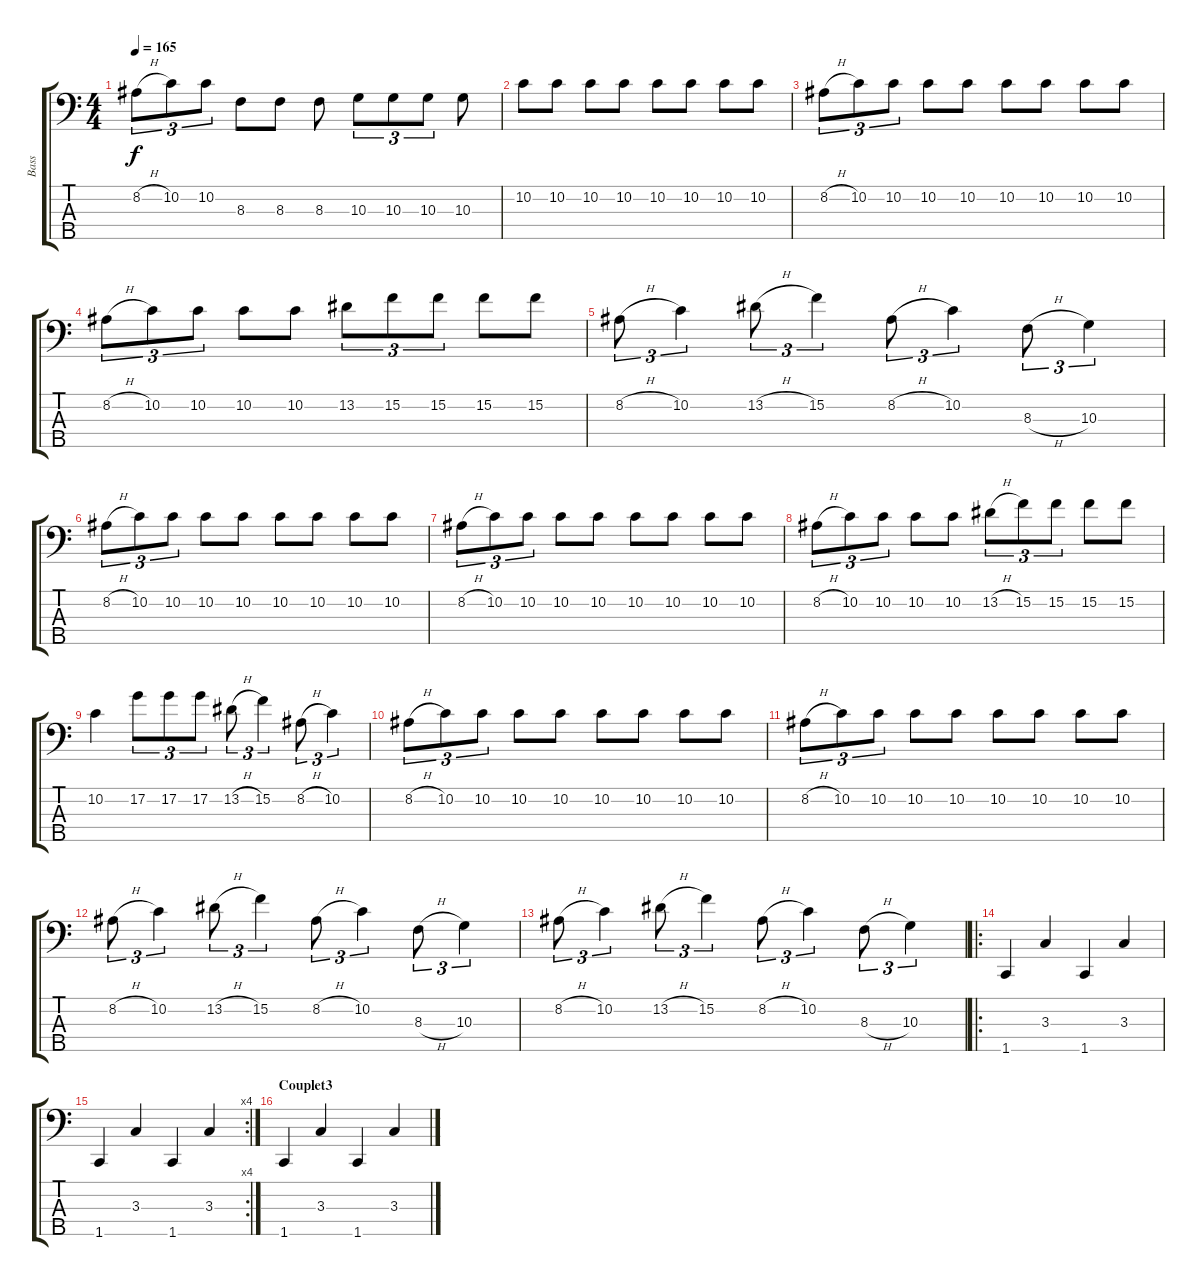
\track ("Bass" "Bass") {instrument electricbassfinger}
\staff {score tabs}
\tuning (G2 D2 A1 E1 B0) {hide}
\ts (4 4)
\tempo 165
\clef f4
\ks c
8.2{h}.8{tu (3 2) dy f} 10.2.8{tu (3 2)} 10.2.8{tu (3 2)} 8.3.8 8.3.8 8.3.8 10.3.8{tu (3 2)} 10.3.8{tu (3 2)} 10.3.8{tu (3 2)} 10.3.8 |
10.2.8 10.2.8 10.2.8 10.2.8 10.2.8 10.2.8 10.2.8 10.2.8 |
8.2{h}.8{tu (3 2)} 10.2.8{tu (3 2)} 10.2.8{tu (3 2)} 10.2.8 10.2.8 10.2.8 10.2.8 10.2.8 10.2.8 |
8.2{h}.8{tu (3 2)} 10.2.8{tu (3 2)} 10.2.8{tu (3 2)} 10.2.8 10.2.8 13.2.8{tu (3 2)} 15.2.8{tu (3 2)} 15.2.8{tu (3 2)} 15.2.8 15.2.8 |
8.2{h}.8{tu (3 2)} 10.2.4{tu (3 2)} 13.2{h}.8{tu (3 2)} 15.2.4{tu (3 2)} 8.2{h}.8{tu (3 2)} 10.2.4{tu (3 2)} 8.3{h}.8{tu (3 2)} 10.3.4{tu (3 2)} |
8.2{h}.8{tu (3 2)} 10.2.8{tu (3 2)} 10.2.8{tu (3 2)} 10.2.8 10.2.8 10.2.8 10.2.8 10.2.8 10.2.8 |
8.2{h}.8{tu (3 2)} 10.2.8{tu (3 2)} 10.2.8{tu (3 2)} 10.2.8 10.2.8 10.2.8 10.2.8 10.2.8 10.2.8 |
8.2{h}.8{tu (3 2)} 10.2.8{tu (3 2)} 10.2.8{tu (3 2)} 10.2.8 10.2.8 13.2{h}.8{tu (3 2)} 15.2.8{tu (3 2)} 15.2.8{tu (3 2)} 15.2.8 15.2.8 |
10.2.4 17.2.8{tu (3 2)} 17.2.8{tu (3 2)} 17.2.8{tu (3 2)} 13.2{h}.8{tu (3 2)} 15.2.4{tu (3 2)} 8.2{h}.8{tu (3 2)} 10.2.4{tu (3 2)} |
8.2{h}.8{tu (3 2)} 10.2.8{tu (3 2)} 10.2.8{tu (3 2)} 10.2.8 10.2.8 10.2.8 10.2.8 10.2.8 10.2.8 |
8.2{h}.8{tu (3 2)} 10.2.8{tu (3 2)} 10.2.8{tu (3 2)} 10.2.8 10.2.8 10.2.8 10.2.8 10.2.8 10.2.8 |
8.2{h}.8{tu (3 2)} 10.2.4{tu (3 2)} 13.2{h}.8{tu (3 2)} 15.2.4{tu (3 2)} 8.2{h}.8{tu (3 2)} 10.2.4{tu (3 2)} 8.3{h}.8{tu (3 2)} 10.3.4{tu (3 2)} |
8.2{h}.8{tu (3 2)} 10.2.4{tu (3 2)} 13.2{h}.8{tu (3 2)} 15.2.4{tu (3 2)} 8.2{h}.8{tu (3 2)} 10.2.4{tu (3 2)} 8.3{h}.8{tu (3 2)} 10.3.4{tu (3 2)} |
\ro
1.5.4 3.3.4 1.5.4 3.3.4 |
\rc 4
1.5.4 3.3.4 1.5.4 3.3.4 |
\section ("" "Couplet3")
1.5.4 3.3.4 1.5.4 3.3.4
